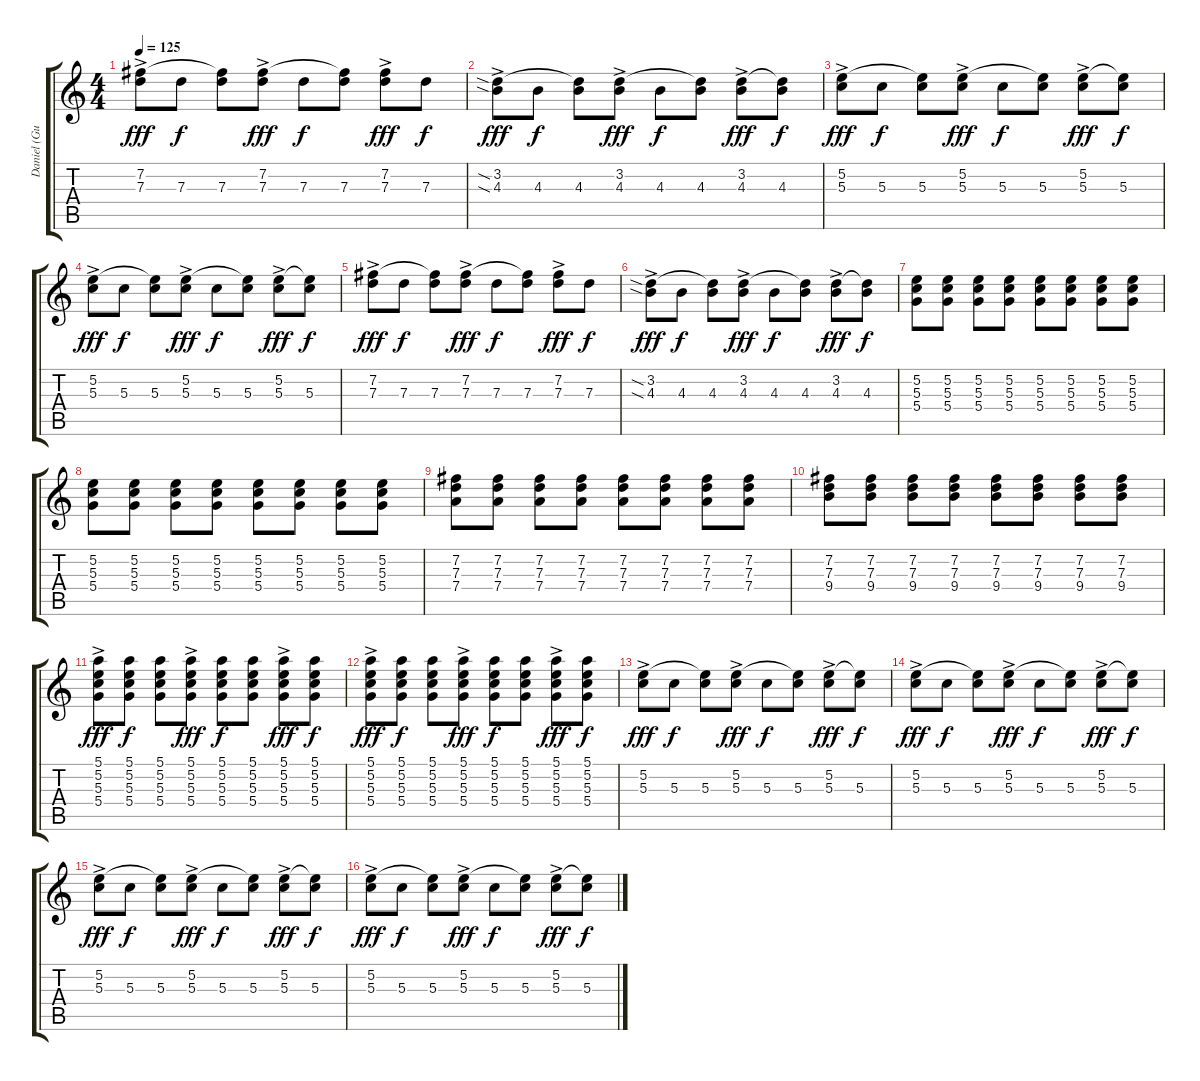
\track ("Daniel (Guitar)" "Daniel (Gu") {instrument overdrivenguitar}
\staff {score tabs}
\tuning (E4 B3 G3 D3 A2 E2) {hide}
\ts (4 4)
\tempo 125
\clef g2
\ks c
(7.2{ac} 7.3).8{dy fff} 7.3.8{dy f} (7.2{t} 7.3).8 (7.2{ac} 7.3).8{dy fff} 7.3.8{dy f} (7.2{t} 7.3).8 (7.2{ac} 7.3).8{dy fff} 7.3.8{dy f} |
(3.2{sia ac} 4.3{sia}).8{dy fff} 4.3.8{dy f} (3.2{t} 4.3).8 (3.2{ac} 4.3).8{dy fff} 4.3.8{dy f} (3.2{t} 4.3).8 (3.2{ac} 4.3).8{dy fff} (3.2{t} 4.3).8{dy f} |
(5.2{ac} 5.3).8{dy fff} 5.3.8{dy f} (5.2{t} 5.3).8 (5.2{ac} 5.3).8{dy fff} 5.3.8{dy f} (5.2{t} 5.3).8 (5.2{ac} 5.3).8{dy fff} (5.2{t} 5.3).8{dy f} |
(5.2{ac} 5.3).8{dy fff} 5.3.8{dy f} (5.2{t} 5.3).8 (5.2{ac} 5.3).8{dy fff} 5.3.8{dy f} (5.2{t} 5.3).8 (5.2{ac} 5.3).8{dy fff} (5.2{t} 5.3).8{dy f} |
(7.2{ac} 7.3).8{dy fff} 7.3.8{dy f} (7.2{t} 7.3).8 (7.2{ac} 7.3).8{dy fff} 7.3.8{dy f} (7.2{t} 7.3).8 (7.2{ac} 7.3).8{dy fff} 7.3.8{dy f} |
(3.2{sia ac} 4.3{sia}).8{dy fff} 4.3.8{dy f} (3.2{t} 4.3).8 (3.2{ac} 4.3).8{dy fff} 4.3.8{dy f} (3.2{t} 4.3).8 (3.2{ac} 4.3).8{dy fff} (3.2{t} 4.3).8{dy f} |
(5.2 5.3 5.4).8 (5.2 5.3 5.4).8 (5.2 5.3 5.4).8 (5.2 5.3 5.4).8 (5.2 5.3 5.4).8 (5.2 5.3 5.4).8 (5.2 5.3 5.4).8 (5.2 5.3 5.4).8 |
(5.2 5.3 5.4).8 (5.2 5.3 5.4).8 (5.2 5.3 5.4).8 (5.2 5.3 5.4).8 (5.2 5.3 5.4).8 (5.2 5.3 5.4).8 (5.2 5.3 5.4).8 (5.2 5.3 5.4).8 |
(7.2 7.3 7.4).8 (7.2 7.3 7.4).8 (7.2 7.3 7.4).8 (7.2 7.3 7.4).8 (7.2 7.3 7.4).8 (7.2 7.3 7.4).8 (7.2 7.3 7.4).8 (7.2 7.3 7.4).8 |
(7.2 7.3 9.4).8 (7.2 7.3 9.4).8 (7.2 7.3 9.4).8 (7.2 7.3 9.4).8 (7.2 7.3 9.4).8 (7.2 7.3 9.4).8 (7.2 7.3 9.4).8 (7.2 7.3 9.4).8 |
(5.1{ac} 5.2 5.3 5.4).8{dy fff} (5.1 5.2 5.3 5.4).8{dy f} (5.1 5.2 5.3 5.4).8 (5.1{ac} 5.2 5.3 5.4).8{dy fff} (5.1 5.2 5.3 5.4).8{dy f} (5.1 5.2 5.3 5.4).8 (5.1{ac} 5.2 5.3 5.4).8{dy fff} (5.1 5.2 5.3 5.4).8{dy f} |
(5.1{ac} 5.2 5.3 5.4).8{dy fff} (5.1 5.2 5.3 5.4).8{dy f} (5.1 5.2 5.3 5.4).8 (5.1{ac} 5.2 5.3 5.4).8{dy fff} (5.1 5.2 5.3 5.4).8{dy f} (5.1 5.2 5.3 5.4).8 (5.1{ac} 5.2 5.3 5.4).8{dy fff} (5.1 5.2 5.3 5.4).8{dy f} |
(5.2{ac} 5.3).8{dy fff} 5.3.8{dy f} (5.2{t} 5.3).8 (5.2{ac} 5.3).8{dy fff} 5.3.8{dy f} (5.2{t} 5.3).8 (5.2{ac} 5.3).8{dy fff} (5.2{t} 5.3).8{dy f} |
(5.2{ac} 5.3).8{dy fff} 5.3.8{dy f} (5.2{t} 5.3).8 (5.2{ac} 5.3).8{dy fff} 5.3.8{dy f} (5.2{t} 5.3).8 (5.2{ac} 5.3).8{dy fff} (5.2{t} 5.3).8{dy f} |
(5.2{ac} 5.3).8{dy fff} 5.3.8{dy f} (5.2{t} 5.3).8 (5.2{ac} 5.3).8{dy fff} 5.3.8{dy f} (5.2{t} 5.3).8 (5.2{ac} 5.3).8{dy fff} (5.2{t} 5.3).8{dy f} |
(5.2{ac} 5.3).8{dy fff} 5.3.8{dy f} (5.2{t} 5.3).8 (5.2{ac} 5.3).8{dy fff} 5.3.8{dy f} (5.2{t} 5.3).8 (5.2{ac} 5.3).8{dy fff} (5.2{t} 5.3).8{dy f}
